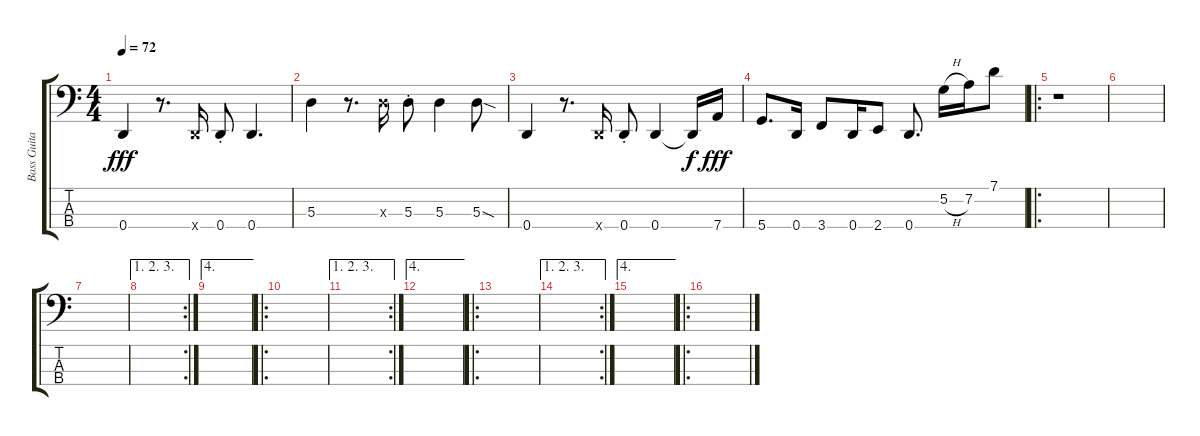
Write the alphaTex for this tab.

\track ("Bass Guitar" "Bass Guita") {instrument electricbassfinger}
\staff {score tabs}
\tuning (G2 D2 A1 D1) {hide}
\ts (4 4)
\tempo 72
\clef f4
\ks c
0.4.4{dy fff} r.8{d} 0.4{x}.16 0.4{st}.8 0.4.4{d} |
5.3.4 r.8{d} 5.3{x}.16 5.3{st}.8 5.3.4 5.3{sod}.8 |
0.4.4 r.8{d} 0.4{x}.16 0.4{st}.8 0.4.4 0.4{t}.16{dy f} 7.4.16{dy fff} |
5.4.8{d} 0.4.16 3.4.8 0.4.16 2.4.8 0.4.8{d} 5.2{h}.16 7.2.16 7.1.8 |
\ro
r.1 |
|
|
\ae (1 2 3)
\rc 2
|
\ae 4
|
\ro
|
\ae (1 2 3)
\rc 2
|
\ae 4
|
\ro
|
\ae (1 2 3)
\rc 2
|
\ae 4
|
\ro
